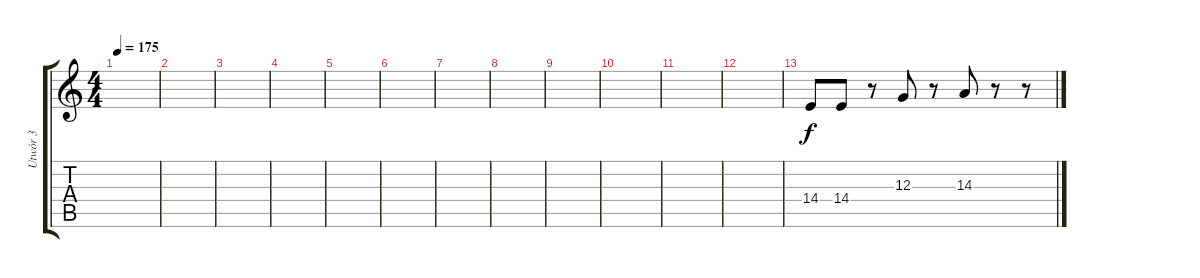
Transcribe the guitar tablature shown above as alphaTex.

\track ("Utwór 3" "Utwór 3") {instrument trumpet}
\staff {score tabs}
\tuning (E4 B3 G3 D3 A2 E2) {hide}
\ts (4 4)
\tempo 175
\clef g2
\ks c
|
|
|
|
|
|
|
|
|
|
|
|
14.4.8 14.4.8 r.8 12.3.8 r.8 14.3.8 r.8 r.8
